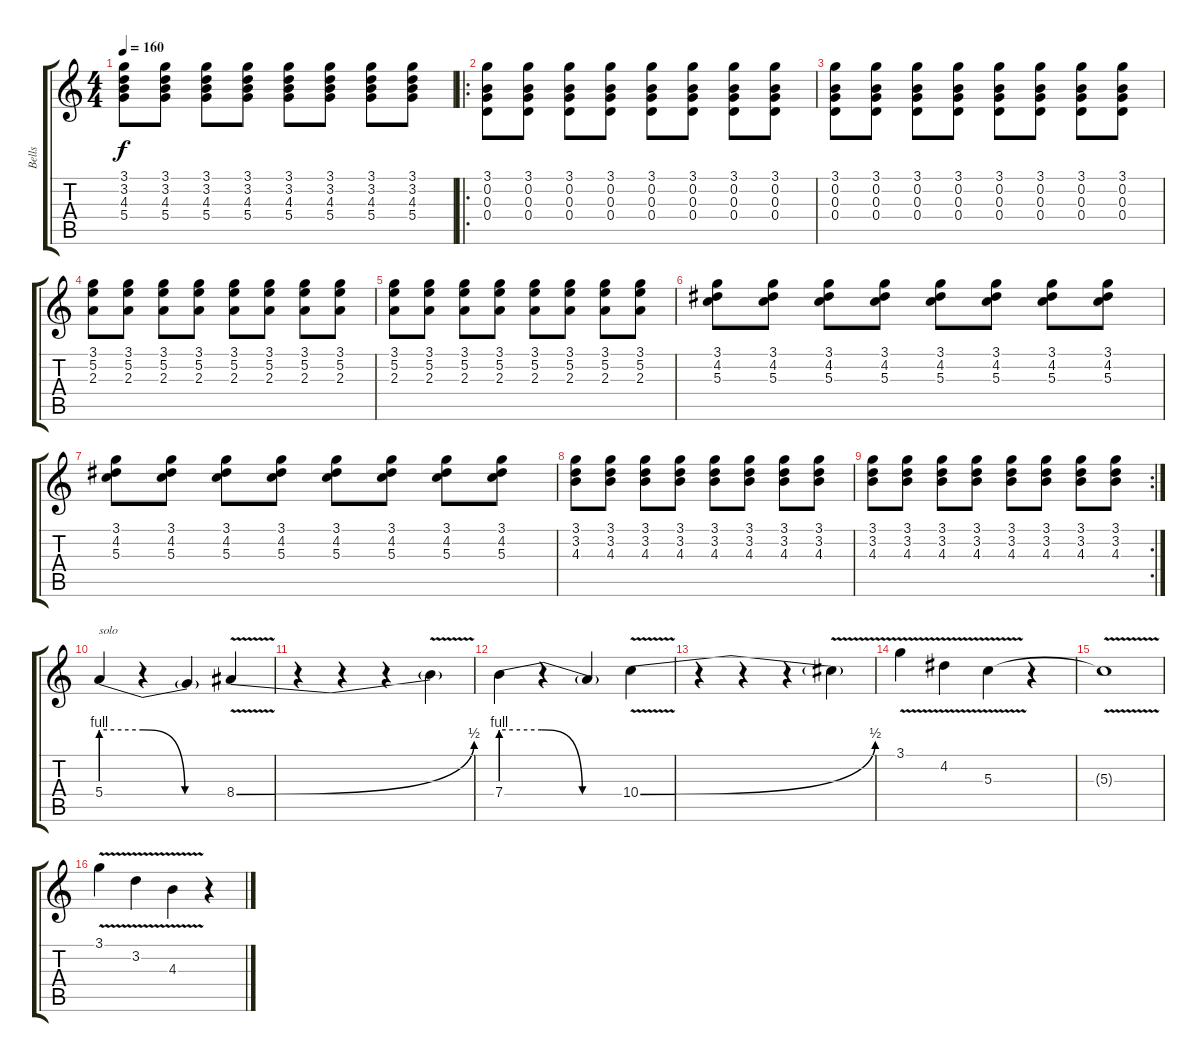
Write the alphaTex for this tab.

\track ("Bells" "Bells") {instrument overdrivenguitar}
\staff {score tabs}
\tuning (E4 B3 G3 D3 A2 E2) {hide}
\ts (4 4)
\tempo 160
\clef g2
\ks c
(3.1 3.2 4.3 5.4).8{dy f} (3.1 3.2 4.3 5.4).8 (3.1 3.2 4.3 5.4).8 (3.1 3.2 4.3 5.4).8 (3.1 3.2 4.3 5.4).8 (3.1 3.2 4.3 5.4).8 (3.1 3.2 4.3 5.4).8 (3.1 3.2 4.3 5.4).8 |
\ro
(3.1 0.2 0.3 0.4).8 (3.1 0.2 0.3 0.4).8 (3.1 0.2 0.3 0.4).8 (3.1 0.2 0.3 0.4).8 (3.1 0.2 0.3 0.4).8 (3.1 0.2 0.3 0.4).8 (3.1 0.2 0.3 0.4).8 (3.1 0.2 0.3 0.4).8 |
(3.1 0.2 0.3 0.4).8 (3.1 0.2 0.3 0.4).8 (3.1 0.2 0.3 0.4).8 (3.1 0.2 0.3 0.4).8 (3.1 0.2 0.3 0.4).8 (3.1 0.2 0.3 0.4).8 (3.1 0.2 0.3 0.4).8 (3.1 0.2 0.3 0.4).8 |
(3.1 5.2 2.3).8 (3.1 5.2 2.3).8 (3.1 5.2 2.3).8 (3.1 5.2 2.3).8 (3.1 5.2 2.3).8 (3.1 5.2 2.3).8 (3.1 5.2 2.3).8 (3.1 5.2 2.3).8 |
(3.1 5.2 2.3).8 (3.1 5.2 2.3).8 (3.1 5.2 2.3).8 (3.1 5.2 2.3).8 (3.1 5.2 2.3).8 (3.1 5.2 2.3).8 (3.1 5.2 2.3).8 (3.1 5.2 2.3).8 |
(3.1 4.2 5.3).8 (3.1 4.2 5.3).8 (3.1 4.2 5.3).8 (3.1 4.2 5.3).8 (3.1 4.2 5.3).8 (3.1 4.2 5.3).8 (3.1 4.2 5.3).8 (3.1 4.2 5.3).8 |
(3.1 4.2 5.3).8 (3.1 4.2 5.3).8 (3.1 4.2 5.3).8 (3.1 4.2 5.3).8 (3.1 4.2 5.3).8 (3.1 4.2 5.3).8 (3.1 4.2 5.3).8 (3.1 4.2 5.3).8 |
(3.1 3.2 4.3).8 (3.1 3.2 4.3).8 (3.1 3.2 4.3).8 (3.1 3.2 4.3).8 (3.1 3.2 4.3).8 (3.1 3.2 4.3).8 (3.1 3.2 4.3).8 (3.1 3.2 4.3).8 |
\rc 2
(3.1 3.2 4.3).8 (3.1 3.2 4.3).8 (3.1 3.2 4.3).8 (3.1 3.2 4.3).8 (3.1 3.2 4.3).8 (3.1 3.2 4.3).8 (3.1 3.2 4.3).8 (3.1 3.2 4.3).8 |
5.4{be (custom 0 4 20 4 40 0 60 0)}.4{txt "solo"} r.4 5.4{t}.4 8.4{be (bend 0 0 60 2) v}.4 |
r.4 r.4 r.4 8.4{t}.4 |
7.4{be (custom 0 4 20 4 40 0 60 0)}.4 r.4 7.4{t}.4 10.4{be (bend 0 0 60 2) v}.4 |
r.4 r.4 r.4 10.4{t}.4 |
3.1{v}.4 4.2{v}.4 5.3{v}.4 r.4 |
5.3{t}.1 |
3.1{v}.4 3.2{v}.4 4.3{v}.4 r.4
